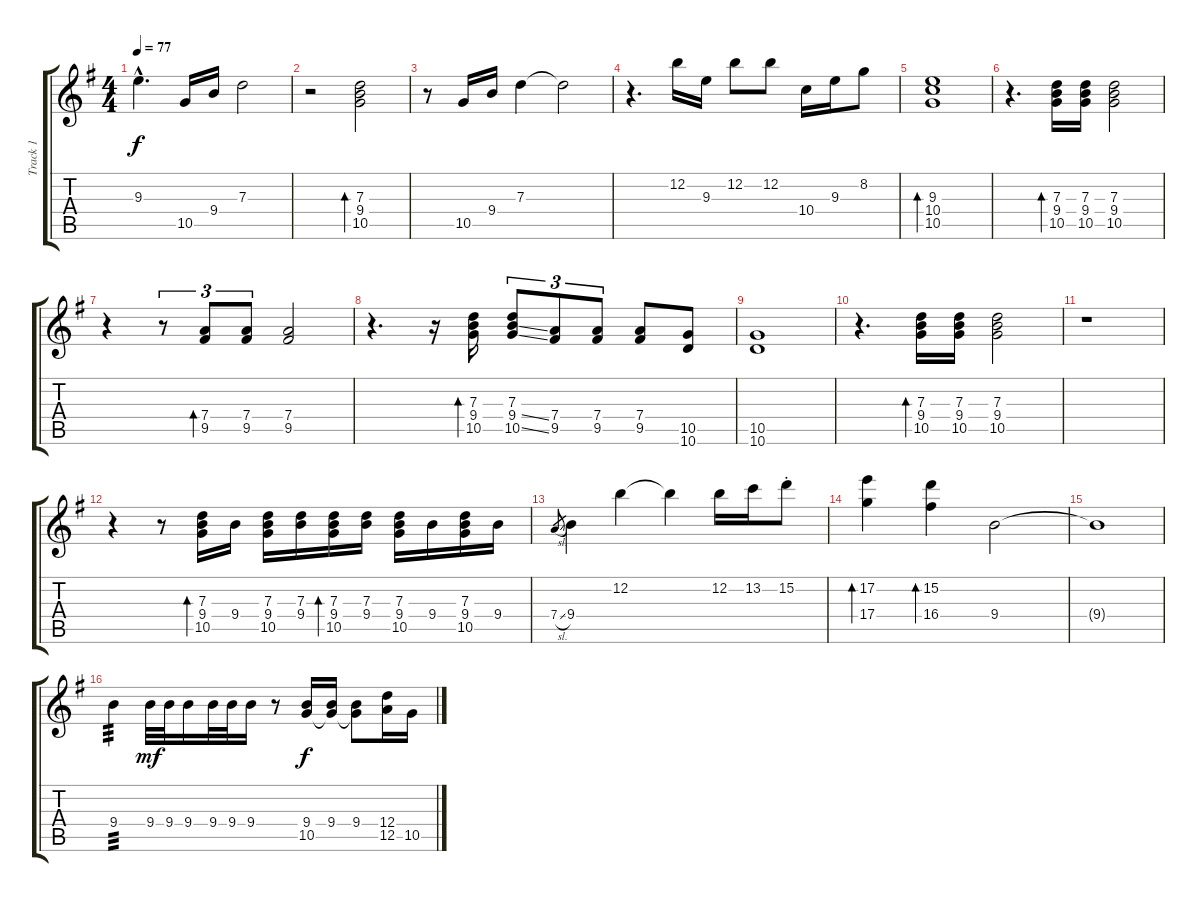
\track ("Track 1" "Track 1") {instrument acousticguitarnylon}
\staff {score tabs}
\tuning (E4 B3 G3 D3 A2 E2) {hide}
\ts (4 4)
\tempo 77
\clef g2
\ks g
9.3{hac t}.4{d dy f} 10.5.16 9.4.16 7.3.2 |
r.2 (7.3 9.4 10.5).2{bd 240} |
r.8 10.5.16 9.4.16 7.3.4 7.3{t}.2 |
r.4{d} 12.2.16 9.3.16 12.2.8 12.2.8 10.4.16 9.3.16 8.2.8 |
(9.3 10.4 10.5).1{bd 60} |
r.4{d} (7.3 9.4 10.5).16{bd 480} (7.3 9.4 10.5).16 (7.3 9.4 10.5).2 |
r.4 r.8{tu (3 2)} (7.4 9.5).8{tu (3 2) bd 480} (7.4 9.5).8{tu (3 2)} (7.4 9.5).2 |
r.4{d} r.16 (7.3 9.4 10.5).16{bd 480} (7.3 9.4{ss} 10.5{ss}).8{tu (3 2)} (7.4 9.5).8{tu (3 2)} (7.4 9.5).8{tu (3 2)} (7.4 9.5).8 (10.5 10.6).8 |
(10.5 10.6).1 |
r.4{d} (7.3 9.4 10.5).16{bd 480} (7.3 9.4 10.5).16 (7.3 9.4 10.5).2 |
r.1 |
r.4 r.8 (7.3 9.4 10.5).16{bd 480} 9.4.16 (7.3 9.4 10.5).16 (7.3 9.4).16 (7.3 9.4 10.5).16{bd 480} (7.3 9.4).16 (7.3 9.4 10.5).16 9.4.16 (7.3 9.4 10.5).16 9.4.16 |
7.4{sl}.8{gr} 9.4.4 12.2.4 12.2{t}.4 12.2.16 13.2.16 15.2{st}.8 |
(17.2 17.4).4{bd 240} (15.2 16.4).4{bd 240} 9.4.2 |
9.4{t}.1 |
9.4.4{tp 3} 9.4.32{dy mf} 9.4.32 9.4.16 9.4.32 9.4.32 9.4.16 r.8 (9.4 10.5).16{dy f} (9.4 10.5{t}).16 (9.4 10.5{t}).8 (12.4 12.5).16 10.5.16
